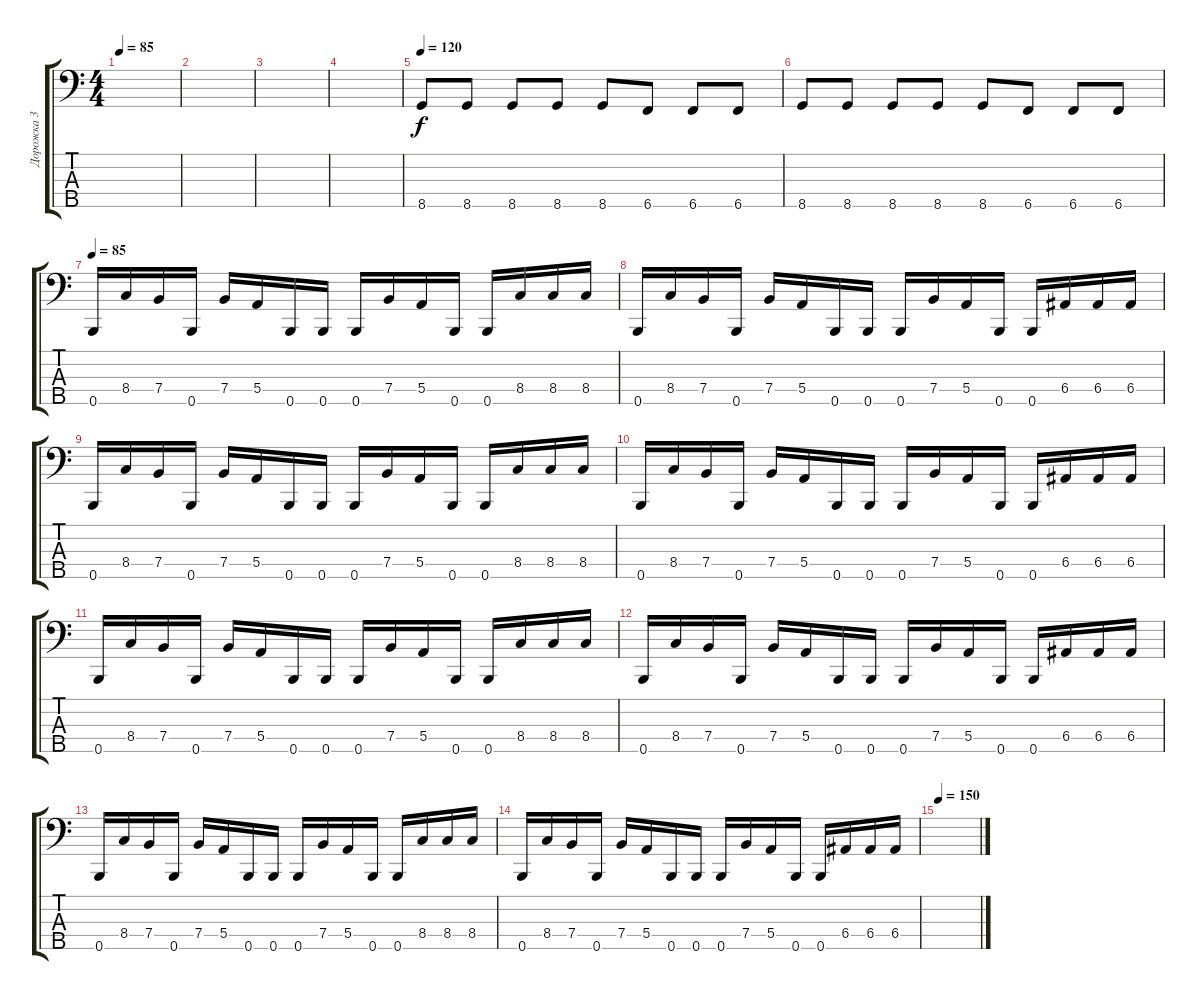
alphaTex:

\track ("Дорожка 3" "Дорожка 3") {instrument electricbasspick}
\staff {score tabs}
\tuning (G2 D2 A1 E1 B0) {hide}
\ts (4 4)
\tempo 85
\clef f4
\ks c
|
|
|
|
\tempo 120
8.5.8 8.5.8 8.5.8 8.5.8 8.5.8 6.5.8 6.5.8 6.5.8 |
8.5.8 8.5.8 8.5.8 8.5.8 8.5.8 6.5.8 6.5.8 6.5.8 |
\tempo 85
0.5.16 8.4.16 7.4.16 0.5.16 7.4.16 5.4.16 0.5.16 0.5.16 0.5.16 7.4.16 5.4.16 0.5.16 0.5.16 8.4.16 8.4.16 8.4.16 |
0.5.16 8.4.16 7.4.16 0.5.16 7.4.16 5.4.16 0.5.16 0.5.16 0.5.16 7.4.16 5.4.16 0.5.16 0.5.16 6.4.16 6.4.16 6.4.16 |
0.5.16 8.4.16 7.4.16 0.5.16 7.4.16 5.4.16 0.5.16 0.5.16 0.5.16 7.4.16 5.4.16 0.5.16 0.5.16 8.4.16 8.4.16 8.4.16 |
0.5.16 8.4.16 7.4.16 0.5.16 7.4.16 5.4.16 0.5.16 0.5.16 0.5.16 7.4.16 5.4.16 0.5.16 0.5.16 6.4.16 6.4.16 6.4.16 |
0.5.16 8.4.16 7.4.16 0.5.16 7.4.16 5.4.16 0.5.16 0.5.16 0.5.16 7.4.16 5.4.16 0.5.16 0.5.16 8.4.16 8.4.16 8.4.16 |
0.5.16 8.4.16 7.4.16 0.5.16 7.4.16 5.4.16 0.5.16 0.5.16 0.5.16 7.4.16 5.4.16 0.5.16 0.5.16 6.4.16 6.4.16 6.4.16 |
0.5.16 8.4.16 7.4.16 0.5.16 7.4.16 5.4.16 0.5.16 0.5.16 0.5.16 7.4.16 5.4.16 0.5.16 0.5.16 8.4.16 8.4.16 8.4.16 |
0.5.16 8.4.16 7.4.16 0.5.16 7.4.16 5.4.16 0.5.16 0.5.16 0.5.16 7.4.16 5.4.16 0.5.16 0.5.16 6.4.16 6.4.16 6.4.16 |
\tempo 150
